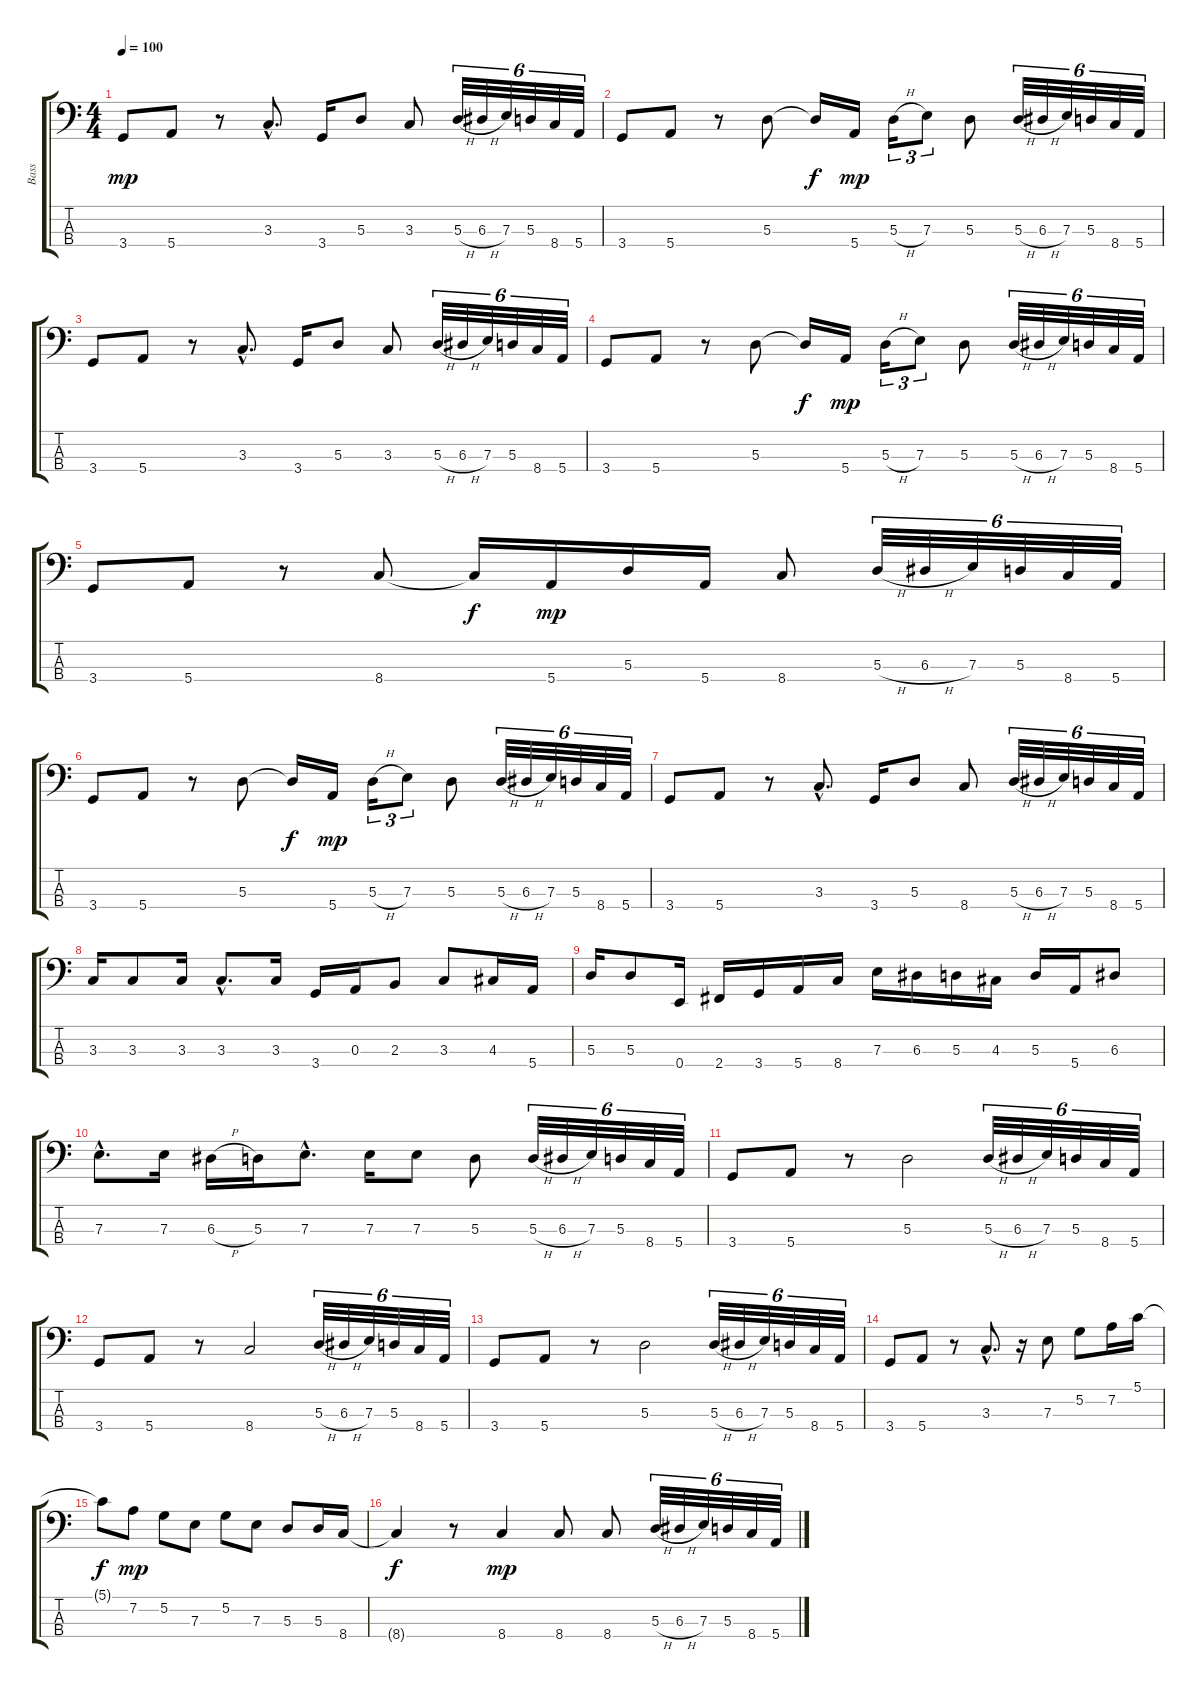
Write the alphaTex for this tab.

\track ("Bass" "Bass") {instrument electricbassfinger}
\staff {score tabs}
\tuning (G2 D2 A1 E1) {hide}
\ts (4 4)
\tempo 100
\clef f4
\ks c
3.4.8{dy mp} 5.4.8 r.8 3.3{hac}.8{d} 3.4.16 5.3.8 3.3.8 5.3{h}.32{tu (6 4)} 6.3{h}.32{tu (6 4)} 7.3.32{tu (6 4)} 5.3.32{tu (6 4)} 8.4.32{tu (6 4)} 5.4.32{tu (6 4)} |
3.4.8 5.4.8 r.8 5.3.8 5.3{t}.16{dy f} 5.4.16{dy mp} 5.3{h}.16{tu (3 2)} 7.3.8{tu (3 2)} 5.3.8 5.3{h}.32{tu (6 4)} 6.3{h}.32{tu (6 4)} 7.3.32{tu (6 4)} 5.3.32{tu (6 4)} 8.4.32{tu (6 4)} 5.4.32{tu (6 4)} |
3.4.8 5.4.8 r.8 3.3{hac}.8{d} 3.4.16 5.3.8 3.3.8 5.3{h}.32{tu (6 4)} 6.3{h}.32{tu (6 4)} 7.3.32{tu (6 4)} 5.3.32{tu (6 4)} 8.4.32{tu (6 4)} 5.4.32{tu (6 4)} |
3.4.8 5.4.8 r.8 5.3.8 5.3{t}.16{dy f} 5.4.16{dy mp} 5.3{h}.16{tu (3 2)} 7.3.8{tu (3 2)} 5.3.8 5.3{h}.32{tu (6 4)} 6.3{h}.32{tu (6 4)} 7.3.32{tu (6 4)} 5.3.32{tu (6 4)} 8.4.32{tu (6 4)} 5.4.32{tu (6 4)} |
3.4.8 5.4.8 r.8 8.4.8 8.4{t}.16{dy f} 5.4.16{dy mp} 5.3.16 5.4.16 8.4.8 5.3{h}.32{tu (6 4)} 6.3{h}.32{tu (6 4)} 7.3.32{tu (6 4)} 5.3.32{tu (6 4)} 8.4.32{tu (6 4)} 5.4.32{tu (6 4)} |
3.4.8 5.4.8 r.8 5.3.8 5.3{t}.16{dy f} 5.4.16{dy mp} 5.3{h}.16{tu (3 2)} 7.3.8{tu (3 2)} 5.3.8 5.3{h}.32{tu (6 4)} 6.3{h}.32{tu (6 4)} 7.3.32{tu (6 4)} 5.3.32{tu (6 4)} 8.4.32{tu (6 4)} 5.4.32{tu (6 4)} |
3.4.8 5.4.8 r.8 3.3{hac}.8{d} 3.4.16 5.3.8 8.4.8 5.3{h}.32{tu (6 4)} 6.3{h}.32{tu (6 4)} 7.3.32{tu (6 4)} 5.3.32{tu (6 4)} 8.4.32{tu (6 4)} 5.4.32{tu (6 4)} |
3.3.16 3.3.8 3.3.16 3.3{hac}.8{d} 3.3.16 3.4.16 0.3.16 2.3.8 3.3.8 4.3.16 5.4.16 |
5.3.16 5.3.8 0.4.16 2.4.16 3.4.16 5.4.16 8.4.16 7.3.16 6.3.16 5.3.16 4.3.16 5.3.16 5.4.16 6.3.8 |
7.3{hac}.8{d} 7.3.16 6.3{h}.16 5.3.16 7.3{hac}.8{d} 7.3.16 7.3.8 5.3.8 5.3{h}.32{tu (6 4)} 6.3{h}.32{tu (6 4)} 7.3.32{tu (6 4)} 5.3.32{tu (6 4)} 8.4.32{tu (6 4)} 5.4.32{tu (6 4)} |
3.4.8 5.4.8 r.8 5.3.2 5.3{h}.32{tu (6 4)} 6.3{h}.32{tu (6 4)} 7.3.32{tu (6 4)} 5.3.32{tu (6 4)} 8.4.32{tu (6 4)} 5.4.32{tu (6 4)} |
3.4.8 5.4.8 r.8 8.4.2 5.3{h}.32{tu (6 4)} 6.3{h}.32{tu (6 4)} 7.3.32{tu (6 4)} 5.3.32{tu (6 4)} 8.4.32{tu (6 4)} 5.4.32{tu (6 4)} |
3.4.8 5.4.8 r.8 5.3.2 5.3{h}.32{tu (6 4)} 6.3{h}.32{tu (6 4)} 7.3.32{tu (6 4)} 5.3.32{tu (6 4)} 8.4.32{tu (6 4)} 5.4.32{tu (6 4)} |
3.4.8 5.4.8 r.8 3.3{hac}.8{d} r.16 7.3.8 5.2.8 7.2.16 5.1.16 |
5.1{t}.8{dy f} 7.2.8{dy mp} 5.2.8 7.3.8 5.2.8 7.3.8 5.3.8 5.3.16 8.4.16 |
8.4{t}.4{dy f} r.8 8.4.4{dy mp} 8.4.8 8.4.8 5.3{h}.32{tu (6 4)} 6.3{h}.32{tu (6 4)} 7.3.32{tu (6 4)} 5.3.32{tu (6 4)} 8.4.32{tu (6 4)} 5.4.32{tu (6 4)}
